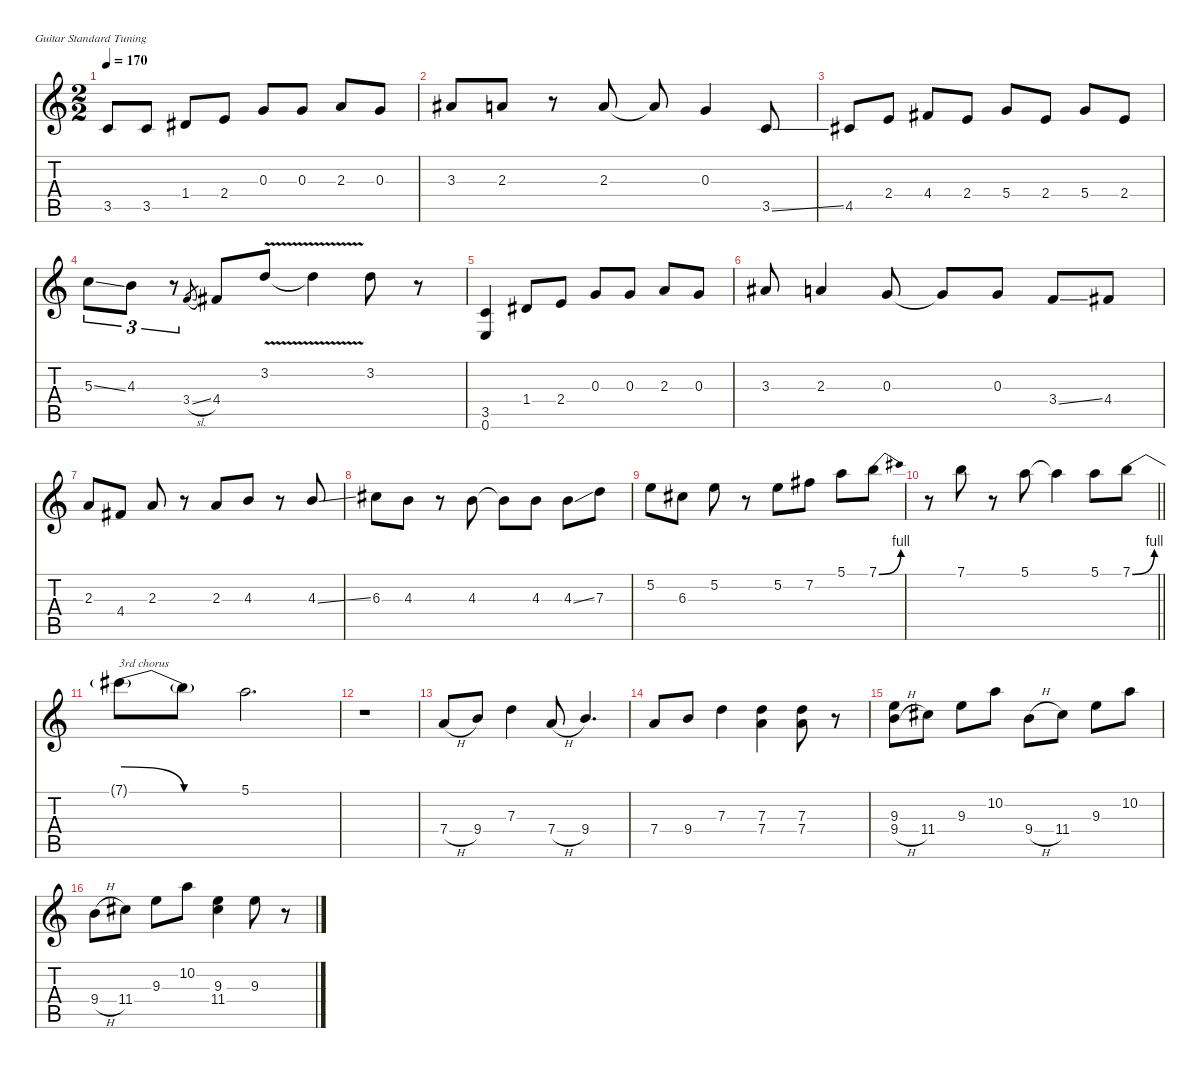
\defaultSystemsLayout 4
\hideDynamics
\bracketExtendMode nobrackets
\singleTrackTrackNamePolicy hidden
\multiTrackTrackNamePolicy hidden
\firstSystemTrackNameMode fullname
\firstSystemTrackNameOrientation horizontal
\otherSystemsTrackNameOrientation horizontal
\track ("Electric guitar" "el.guit.") {instrument electricguitarclean}
\staff {score tabs}
\tuning (E4 B3 G3 D3 A2 E2)
\ts (2 2)
\tempo 170
\clef g2
\ks c
3.5{t}.8{dy f beam Up} 3.5.8{beam Up} 1.4{acc #}.8{beam Up} 2.4.8{beam Up} 0.3.8{beam Up} 0.3.8{beam Up} 2.3.8{beam Up} 0.3.8{beam Up} |
3.3{acc #}.8{beam Up} 2.3.8{beam Up} r.8{beam Up} 2.3.8{beam Up} 2.3{t}.8{beam Up} 0.3.4{beam Up} 3.5{ss}.8{beam Up} |
4.5{acc #}.8{beam Up} 2.4.8{beam Up} 4.4{acc #}.8{beam Up} 2.4.8{beam Up} 5.4.8{beam Up} 2.4.8{beam Up} 5.4.8{beam Up} 2.4.8{beam Up} |
5.3{ss}.8{tu (3 2) beam Down} 4.3.8{tu (3 2) beam Down} r.8{tu (3 2) beam Down} 3.4{sl}.8{gr dy mf beam Up} 4.4{acc #}.8{dy f beam Up} 3.2{v}.8{beam Up} 3.2{v t}.4{beam Down} 3.2.8{beam Down} r.8{beam Down} |
(3.5 0.6).4{beam Up} 1.4{acc #}.8{beam Up} 2.4.8{beam Up} 0.3.8{beam Up} 0.3.8{beam Up} 2.3.8{beam Up} 0.3.8{beam Up} |
3.3{acc #}.8{beam Up} 2.3.4{beam Up} 0.3.8{beam Up} 0.3{t}.8{beam Up} 0.3.8{beam Up} 3.4{ss}.8{beam Up} 4.4{acc #}.8{beam Up} |
2.3.8{beam Up} 4.4{acc #}.8{beam Up} 2.3.8{beam Up} r.8{beam Up} 2.3.8{beam Up} 4.3.8{beam Up} r.8{beam Up} 4.3{ss}.8{beam Up} |
6.3{acc #}.8{beam Down} 4.3.8{beam Down} r.8{beam Down} 4.3.8{beam Down} 4.3{t}.8{beam Down} 4.3.8{beam Down} 4.3{ss}.8{beam Down} 7.3.8{beam Down} |
5.2.8{beam Down} 6.3{acc #}.8{beam Down} 5.2.8{beam Down} r.8{beam Down} 5.2.8{beam Down} 7.2{acc #}.8{beam Down} 5.1.8{beam Down} 7.1{be (bend 0 0 30 4)}.8{beam Down} |
\barLineRight lightlight
r.8{beam Down} 7.1.8{beam Down} r.8{beam Down} 5.1.8{beam Down} 5.1{t}.4{beam Down} 5.1.8{beam Down} 7.1{be (bend 0 0 60 4)}.8{beam Down} |
7.1{be (release 0 4 60 0) t}.8{txt "3rd chorus" beam Down} 7.1{be (hold 0 0 60 0) t}.8{beam Down} 5.1.2{d beam Down} |
r.1{beam Down} |
7.4{h}.8{beam Up} 9.4.8{beam Up} 7.3.4{beam Down} 7.4{h}.8{beam Up} 9.4.4{d beam Up} |
7.4.8{beam Up} 9.4.8{beam Up} 7.3.4{beam Down} (7.3 7.4).4{beam Down} (7.3 7.4).8{beam Down} r.8{beam Down} |
(9.3 9.4{h}).8{beam Down} 11.4{acc #}.8{beam Down} 9.3.8{beam Down} 10.2.8{beam Down} 9.4{h}.8{beam Down} 11.4{acc #}.8{beam Down} 9.3.8{beam Down} 10.2.8{beam Down} |
9.4{h}.8{beam Down} 11.4{acc #}.8{beam Down} 9.3.8{beam Down} 10.2.8{beam Down} (9.3 11.4{acc #}).4{beam Down} 9.3.8{beam Down} r.8{beam Down}
